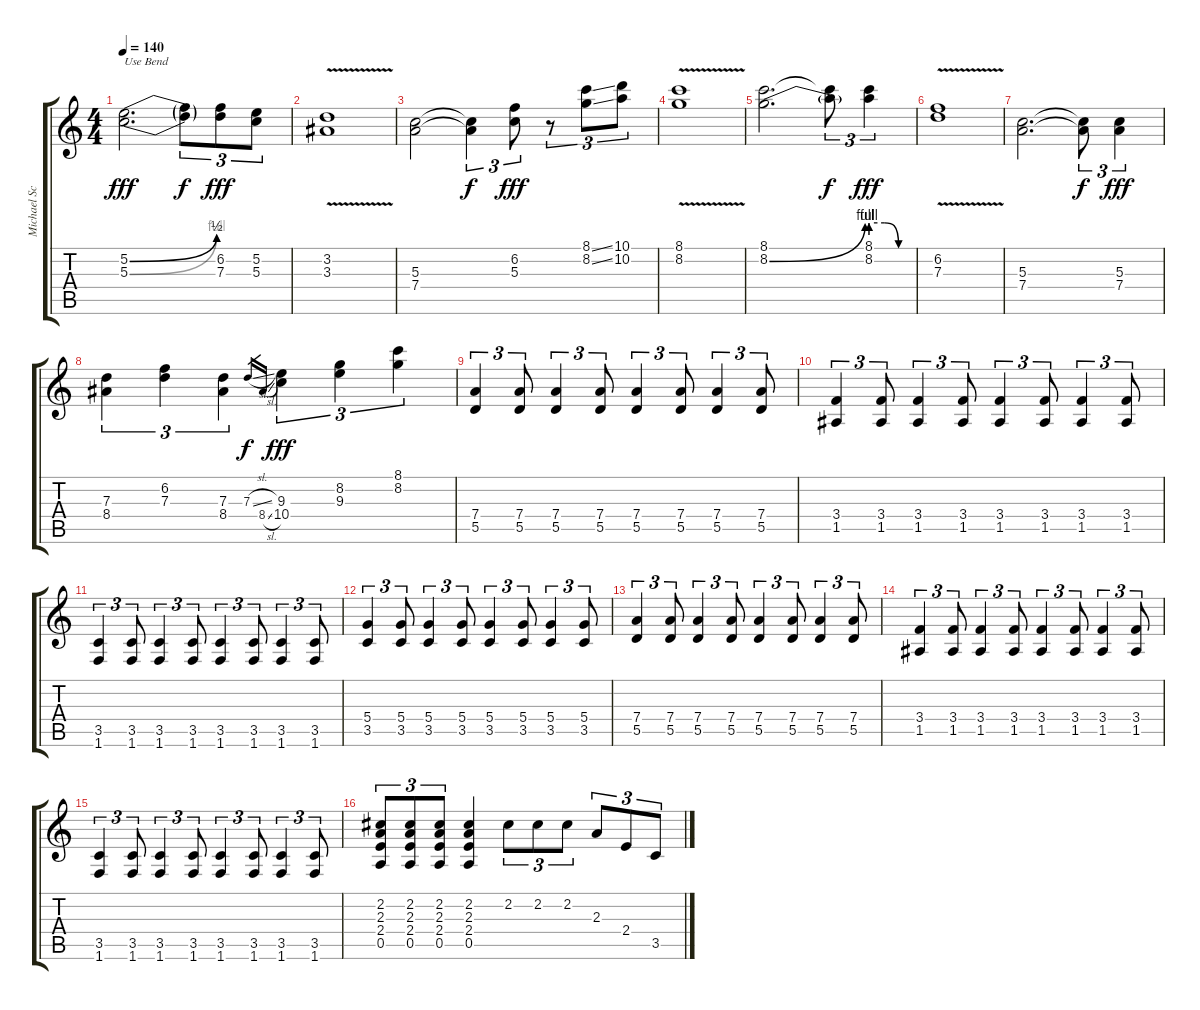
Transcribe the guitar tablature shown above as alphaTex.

\track ("Michael Schenker" "Michael Sc") {instrument overdrivenguitar}
\staff {score tabs}
\tuning (E4 B3 G3 D3 A2 E2) {hide}
\ts (4 4)
\tempo 140
\clef g2
\ks c
(5.2{be (bend 0 0 60 2)} 5.3{be (bend 0 0 60 4)}).2{d txt "Use Bend " dy fff} (5.2{t} 5.3{t}).8{tu (3 2) dy f} (6.2 7.3).8{tu (3 2) dy fff} (5.2 5.3).8{tu (3 2)} |
(3.2{v} 3.3{v}).1 |
(5.3 7.4).2 (5.3{t} 7.4{t}).4{tu (3 2) dy f} (6.2 5.3).8{tu (3 2) dy fff} r.8{tu (3 2)} (8.1{ss} 8.2{ss}).8{tu (3 2)} (10.1 10.2).8{tu (3 2)} |
(8.1{v} 8.2{v}).1 |
(8.1 8.2{be (bend 0 0 60 4)}).2{d} (8.1{t} 8.2{t}).8{tu (3 2) dy f} (8.1 8.2{be (custom 0 4 20 4 40 0 60 0)}).4{tu (3 2) dy fff} |
(6.2{v} 7.3{v}).1 |
(5.3 7.4).2{d} (5.3{t} 7.4{t}).8{tu (3 2) dy f} (5.3 7.4).4{tu (3 2) dy fff} |
(7.3 8.4).4{tu (3 2)} (6.2 7.3).4{tu (3 2)} (7.3 8.4).4{tu (3 2)} 7.3{sl}.16{gr dy f} 8.4{sl}.16{gr} (9.3 10.4).4{tu (3 2) dy fff} (8.2 9.3).4{tu (3 2)} (8.1 8.2).4{tu (3 2)} |
(7.4 5.5).4{tu (3 2)} (7.4 5.5).8{tu (3 2)} (7.4 5.5).4{tu (3 2)} (7.4 5.5).8{tu (3 2)} (7.4 5.5).4{tu (3 2)} (7.4 5.5).8{tu (3 2)} (7.4 5.5).4{tu (3 2)} (7.4 5.5).8{tu (3 2)} |
(3.4 1.5).4{tu (3 2)} (3.4 1.5).8{tu (3 2)} (3.4 1.5).4{tu (3 2)} (3.4 1.5).8{tu (3 2)} (3.4 1.5).4{tu (3 2)} (3.4 1.5).8{tu (3 2)} (3.4 1.5).4{tu (3 2)} (3.4 1.5).8{tu (3 2)} |
(3.5 1.6).4{tu (3 2)} (3.5 1.6).8{tu (3 2)} (3.5 1.6).4{tu (3 2)} (3.5 1.6).8{tu (3 2)} (3.5 1.6).4{tu (3 2)} (3.5 1.6).8{tu (3 2)} (3.5 1.6).4{tu (3 2)} (3.5 1.6).8{tu (3 2)} |
(5.4 3.5).4{tu (3 2)} (5.4 3.5).8{tu (3 2)} (5.4 3.5).4{tu (3 2)} (5.4 3.5).8{tu (3 2)} (5.4 3.5).4{tu (3 2)} (5.4 3.5).8{tu (3 2)} (5.4 3.5).4{tu (3 2)} (5.4 3.5).8{tu (3 2)} |
(7.4 5.5).4{tu (3 2)} (7.4 5.5).8{tu (3 2)} (7.4 5.5).4{tu (3 2)} (7.4 5.5).8{tu (3 2)} (7.4 5.5).4{tu (3 2)} (7.4 5.5).8{tu (3 2)} (7.4 5.5).4{tu (3 2)} (7.4 5.5).8{tu (3 2)} |
(3.4 1.5).4{tu (3 2)} (3.4 1.5).8{tu (3 2)} (3.4 1.5).4{tu (3 2)} (3.4 1.5).8{tu (3 2)} (3.4 1.5).4{tu (3 2)} (3.4 1.5).8{tu (3 2)} (3.4 1.5).4{tu (3 2)} (3.4 1.5).8{tu (3 2)} |
(3.5 1.6).4{tu (3 2)} (3.5 1.6).8{tu (3 2)} (3.5 1.6).4{tu (3 2)} (3.5 1.6).8{tu (3 2)} (3.5 1.6).4{tu (3 2)} (3.5 1.6).8{tu (3 2)} (3.5 1.6).4{tu (3 2)} (3.5 1.6).8{tu (3 2)} |
(2.2 2.3 2.4 0.5).8{tu (3 2)} (2.2 2.3 2.4 0.5).8{tu (3 2)} (2.2 2.3 2.4 0.5).8{tu (3 2)} (2.2 2.3 2.4 0.5).4 2.2.8{tu (3 2)} 2.2.8{tu (3 2)} 2.2.8{tu (3 2)} 2.3.8{tu (3 2)} 2.4.8{tu (3 2)} 3.5.8{tu (3 2)}
